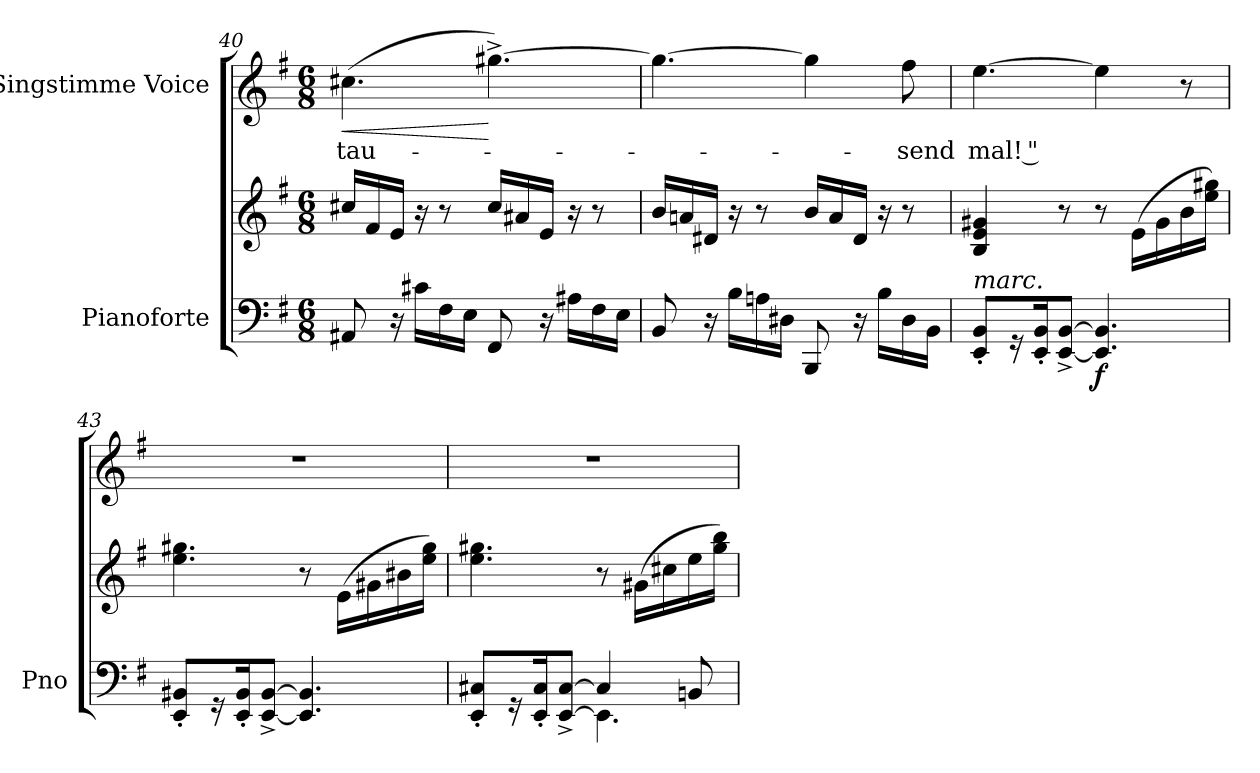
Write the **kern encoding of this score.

**kern	**kern	**dynam	**kern	**text	**dynam
*part2	*part2	*part2	*part1	*part1	*part1
*staff3	*staff2	*staff2/3	*staff1	*staff1	*staff1
*I"Pianoforte	*	*	*I"Singstimme Voice	*	*
*I'Pno	*	*	*	*	*
*clefF4	*clefG2	*	*clefG2	*	*
*k[f#]	*k[f#]	*	*k[f#]	*	*
*M6/8	*M6/8	*	*M6/8	*	*
=40	=40	=40	=40	=40	=40
!	!	!	!	!	!LO:HP:b
8AA#X/	16cc#X/LL	.	(4.cc#X\	tau-	<
.	16f#/	.	.	.	.
16r	16e/JJ	.	.	.	.
16c#X\LL	16r	.	.	.	.
16F#\	8r	.	.	.	.
16E\JJ	.	.	.	.	.
8FF#/	16cc#/LL	.	[4.gg#X^\)	.	[
.	16a#X/	.	.	.	.
16r	16e/JJ	.	.	.	.
16A#X\LL	16r	.	.	.	.
16F#\	8r	.	.	.	.
16E\JJ	.	.	.	.	.
=41	=41	=41	=41	=41	=41
8BB/	16b/LL	.	4.gg#\_	.	.
.	16an/	.	.	.	.
16r	16d#X/JJ	.	.	.	.
16B\LL	16r	.	.	.	.
16An\	8r	.	.	.	.
16D#X\JJ	.	.	.	.	.
8BBB/	16b/LL	.	4gg#\]	.	.
.	16a/	.	.	.	.
16r	16d#/JJ	.	.	.	.
16B\LL	16r	.	.	.	.
16D#\	8r	.	8ff#\	-send	.
16BB\JJ	.	.	.	.	.
=42	=42	=42	=42	=42	=42
!LO:TX:i:t=marc.	!	!	!	!	!
8EE/' 8BB/'L	4B/ 4e/ 4g#X/	.	[4.ee\	mal! "	.
16r	.	.	.	.	.
16EE/' 16BB/'J	.	.	.	.	.
[8EE/^ [8BB/^J	8r	.	.	.	.
!	!	!LO:DY:b=2	!	!	!
4.EE/] 4.BB/]	8r	f	4ee\]	.	.
.	(16e\LL	.	.	.	.
.	16g#\	.	.	.	.
.	16b\	.	8r	.	.
.	16ee\ 16gg#X\JJ)	.	.	.	.
=43	=43	=43	=43	=43	=43
8EE/' 8BB#X/'L	4.ee\ 4.gg#X\	.	2.r	.	.
16r	.	.	.	.	.
16EE/' 16BB#/'J	.	.	.	.	.
[8EE/^ [8BB#/^J	.	.	.	.	.
4.EE/] 4.BB#/]	8r	.	.	.	.
.	(16e\LL	.	.	.	.
.	16g#X\	.	.	.	.
.	16b#X\	.	.	.	.
.	16ee\ 16gg#\JJ)	.	.	.	.
=44	=44	=44	=44	=44	=44
*^	*	*	*	*	*
8EE/'< 8C#X/'<L	4.ryy	4.ee\ 4.gg#X\	.	2.r	.	.
16r	.	.	.	.	.	.
16EE/'< 16C#/'<J	.	.	.	.	.	.
[<8EE/^< [8C#/^<J	.	.	.	.	.	.
4C#/]	4.EE\]	8r	.	.	.	.
.	.	(16g#X\LL	.	.	.	.
.	.	16cc#X\	.	.	.	.
8BBn/	.	16ee\	.	.	.	.
.	.	16gg#\ 16bb\JJ)	.	.	.	.
*v	*v	*	*	*	*	*
=	=	=	=	=	=
*-	*-	*-	*-	*-	*-
